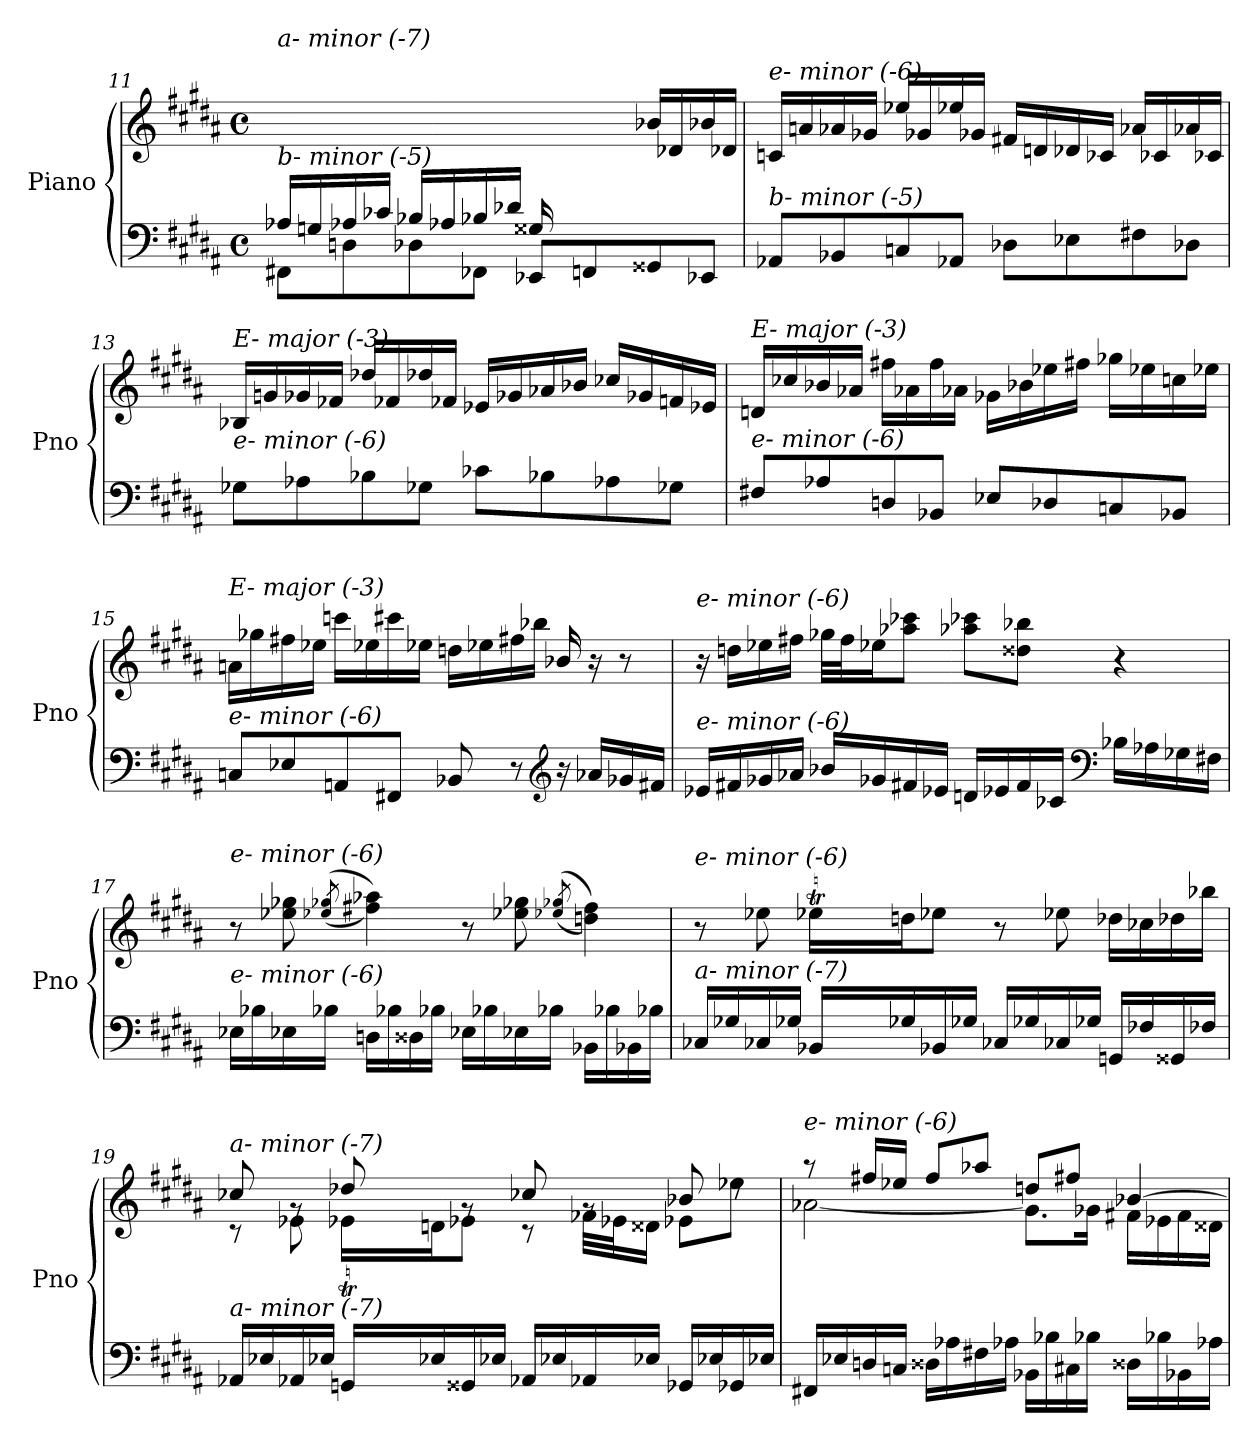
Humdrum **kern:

**kern	**kern
*part1	*part1
*staff2	*staff1
*I"Piano	*
*I'Pno	*
*clefF4	*clefG2
*k[f#c#g#d#a#]	*k[f#c#g#d#a#]
*M4/4	*M4/4
*met(c)	*met(c)
=11	=11
*^	*
!	!	!LO:TX:i:t=a- minor (-7)
!LO:TX:i:t=b- minor (-5)	!	!
16A-Xi/LL	8FF#Xi\L	2ryy
16Gni/	.	.
16A-Xi/	8Dn\	.
16c-Xi/JJ	.	.
16B-Xi/LL	8D-Xi\	.
16A-Xi/	.	.
16B-Xi/	8FF-Xi\J	.
16d-Xi/JJ	.	.
16G##Xi/LL	8EE-Xi/L	16ryy
4..ryy	.	16f-Xi/
.	8FFni/	16e-Xi/
.	.	16d-Xi/JJ
.	8GG##Xi/	16b-Xi/LL
.	.	16d-Xi/
.	8EE-Xi/J	16b-Xi/
.	.	16d-Xi/JJ
*v	*v	*
=12	=12
!	!LO:TX:i:t=e- minor (-6)
!LO:TX:i:t=b- minor (-5)	!
8AA-Xi/L	16cni/LL
.	16an/
8BB-Xi/	16a-Xi/
.	16g-Xi/JJ
8Cni/	16ee-Xi/LL
.	16g-Xi/
8AA-Xi/J	16ee-Xi/
.	16g-Xi/JJ
8D-Xi\L	16f#Xi/LL
.	16dn/
8E-Xi\	16d-Xi/
.	16c-Xi/JJ
8F#Xi\	16a-Xi/LL
.	16c-Xi/
8D-Xi\J	16a-Xi/
.	16c-Xi/JJ
!!LO:LB:g=z
=13	=13
!	!LO:TX:i:t=E- major (-3)
!LO:TX:i:t=e- minor (-6)	!
8G-Xi\L	16B-Xi/LL
.	16gn/
8A-Xi\	16g-Xi/
.	16f-Xi/JJ
8B-Xi\	16dd-Xi/LL
.	16f-Xi/
8G-Xi\J	16dd-Xi/
.	16f-Xi/JJ
8c-Xi\L	16e-Xi/LL
.	16g-Xi/
8B-Xi\	16a-Xi/
.	16b-Xi/JJ
8A-Xi\	16cc-Xi/LL
.	16g-Xi/
8G-Xi\J	16fni/
.	16e-Xi/JJ
=14	=14
!	!LO:TX:i:t=E- major (-3)
!LO:TX:i:t=e- minor (-6)	!
8F#Xi/L	16dni/LL
.	16cc-Xi/
8A-Xi/	16b-Xi/
.	16a-Xi/JJ
8Dni/	16ff#Xi\LL
.	16a-Xi\
8BB-Xi/J	16ff#i\
.	16a-Xi\JJ
8E-Xi/L	16g-Xi\LL
.	16b-Xi\
8D-Xi/	16ee-Xi\
.	16ff#Xi\JJ
8Cni/	16gg-Xi\LL
.	16ee-Xi\
8BB-Xi/J	16ccni\
.	16ee-Xi\JJ
=15	=15
!	!LO:TX:i:t=E- major (-3)
!LO:TX:i:t=e- minor (-6)	!
8Cni/L	16ani\LL
.	16gg-Xi\
8E-Xi/	16ff#Xi\
.	16ee-Xi\JJ
8AAni/	16cccni\LL
.	16ee-Xi\
8FF#Xi/J	16ccc#i\
.	16ee-Xi\JJ
8BB-Xi/	16ddni\LL
.	16ee-Xi\
8r	16ff#Xi\
.	16bb-Xi\JJ
*clefG2	*
16r	16b-Xi/
16a-Xi/LL	16r
16g-Xi/	8r
16f#Xi/JJ	.
!!LO:PB:g=z
=16	=16
!	!LO:TX:i:t=e- minor (-6)
!LO:TX:i:t=e- minor (-6)	!
16e-Xi/LL	16r
16f#Xi/	16ddni\LL
16g-Xi/	16ee-Xi\
16a-Xi/JJ	16ff#Xi\JJ
16b-Xi/LL	32gg-Xi\LLL
.	32ff#i\J
16g-Xi/	16ee-Xi\J
16f#Xi/	8aa-Xi\ 8ccc-Xi\J
16e-Xi/JJ	.
16dni/LL	8aa-Xi\ 8ccc-Xi\L
16e-Xi/	.
16f#i/	8dd##Xi\ 8bb-Xi\J
16c-Xi/JJ	.
*clefF4	*
16B-Xi\LL	4r
16A-Xi\	.
16G-Xi\	.
16F#Xi\JJ	.
=17	=17
!	!LO:TX:i:t=e- minor (-6)
!LO:TX:i:t=e- minor (-6)	!
16E-Xi\LL	8r
16B-Xi\	.
16E-Xi\	8ee-Xi\ 8gg-Xi\
16B-Xi\JJ	.
.	(>(8qee-Xi/ 8qgg-Xi/
16Dni\LL	4ff#Xi\ 4aa-Xi\))
16B-Xi\	.
16D##i\	.
16B-Xi\JJ	.
16E-Xi\LL	8r
16B-Xi\	.
16E-Xi\	8ee-Xi\ 8gg-Xi\
16B-Xi\JJ	.
.	((>8qee-Xi/ 8qgg-Xi/
16BB-Xi\LL	4ddni\ 4ff#i\))
16B-Xi\	.
16BB-Xi\	.
16B-Xi\JJ	.
=18	=18
*^	*^
!	!	!LO:TX:i:t=e- minor (-6)	!
!LO:TX:i:t=a- minor (-7)	!	!	!
4ryy	16C-Xi/LL	8r	4ryy
.	16G-Xi/	.	.
.	16C-Xi/	8ee-Xi\	.
.	16G-Xi/JJ	.	.
16.ryy	16BB-Xi/LL	16ee-XTi\LL	64ee-X!iyy
.	.	.	64ff-X!iyy
.	.	.	16ee-X!iyy
.	16G-Xi/	16ddni\J	.
2ryy	.	.	2ryy
.	16BB-Xi/	8ee-Xi\J	.
.	16G-Xi/JJ	.	.
.	16C-Xi/LL	8r	.
.	16G-Xi/	.	.
.	16C-Xi/	8ee-Xi\	.
.	16G-Xi/JJ	.	.
.	16GGni/LL	16dd-Xi\LL	.
.	16F-Xi/	16cc-Xi\	.
8ryy	.	.	8ryy
.	16GG##i/	16dd-Xi\	.
.	16F-Xi/JJ	16bb-Xi\JJ	.
32ryy	.	.	32ryy
!!LO:LB:g=z
=19	=19	=19	=19
*	*	*	*^
!	!	!LO:TX:i:t=a- minor (-7)	!	!
!LO:TX:i:t=a- minor (-7)	!	!	!	!
4ryy	16AA-Xi/LL	8cc-Xi/	8r	4ryy
.	16E-Xi/	.	.	.
.	16AA-Xi/	8rg	8e-Xi\	.
.	16E-Xi/JJ	.	.	.
16ryy	16GGni/LL	8dd-Xi/	16e-XTi\LL	64e-X!iyy
.	.	.	.	64f-X!iyy
.	.	.	.	32e-X!iyy
2ryy	16E-Xi/	.	16dni\J	2ryy
.	16GG##i/	8rg	8e-Xi\J	.
.	16E-Xi/JJ	.	.	.
.	16AA-Xi/LL	8cc-Xi/	8r	.
.	16E-Xi/	.	.	.
.	16AA-Xi/	8rg	32f-Xi\LLL	.
.	.	.	32e-Xi\J	.
.	16E-Xi/JJ	.	16d##Xi\JJ	.
.	16GG-Xi/LL	8b-Xi/	8e-Xi\L	.
8.ryy	16E-Xi/	.	.	8.ryy
.	16GG-Xi/	8rdd	8ee-Xi\J	.
.	16E-Xi/JJ	.	.	.
*	*	*	*v	*v
=20	=20	=20	=20
!	!	!LO:TX:i:t=e- minor (-6)	!
!LO:TX:i:t=E- major (-3)	!	!	!
*v	*v	*	*
16FF#Xi/LL	8r	[2a-Xi\
16E-Xi/	.	.
16Dni/	16ff#Xi/LL	.
16Cni/JJ	16ee-Xi/JJ	.
16D##i\LL	8ff#i/L	.
16A-Xi\	.	.
16F#Xi\	8aa-Xi/J	.
16A-Xi\JJ	.	.
16BB-Xi\LL	8ddni/L	8.g#\L]
16B-Xi\	.	.
16C#Xi\	8ff#Xi/J	.
16B-Xi\JJ	.	16g-Xi\Jk
16D##Xi\LL	[4b-Xi/	16f#Xi\LL
16B-Xi\	.	16e-Xi\
16BB-Xi\	.	16f#i\
16A-Xi\JJ	.	16d##Xi\JJ
*	*v	*v
=	=
*-	*-
